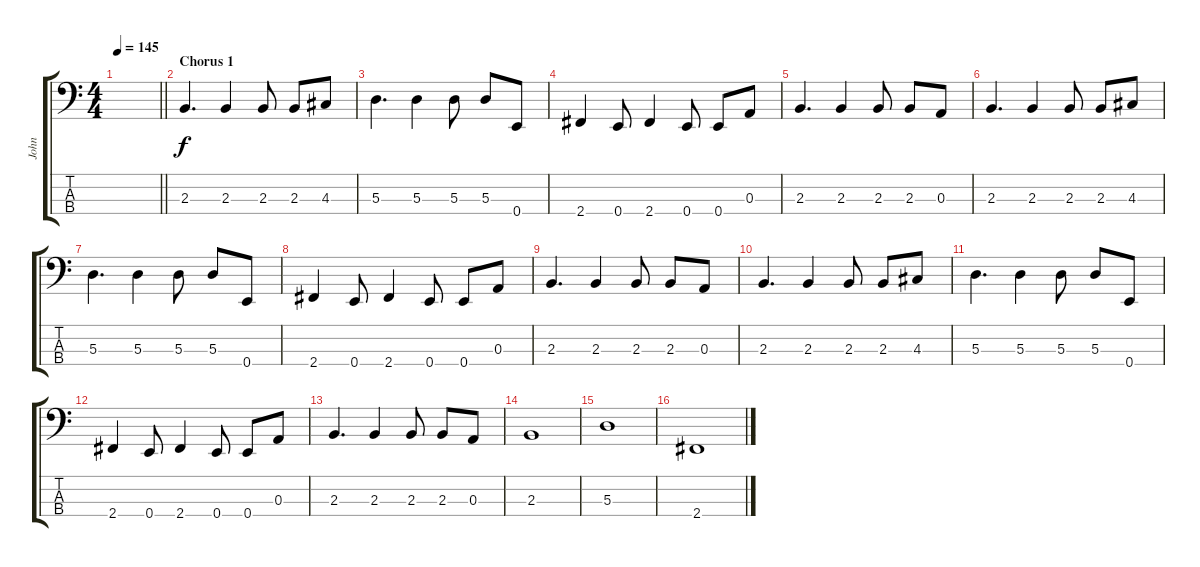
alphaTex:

\track ("John" "John") {instrument electricbassfinger}
\staff {score tabs}
\tuning (G2 D2 A1 E1) {hide}
\ts (4 4)
\tempo 145
\clef f4
\barLineRight lightlight
\ks c
|
\section ("" "Chorus 1")
2.3.4{d} 2.3.4 2.3.8 2.3.8 4.3.8 |
5.3.4{d} 5.3.4 5.3.8 5.3.8 0.4.8 |
2.4.4 0.4.8 2.4.4 0.4.8 0.4.8 0.3.8 |
2.3.4{d} 2.3.4 2.3.8 2.3.8 0.3.8 |
2.3.4{d} 2.3.4 2.3.8 2.3.8 4.3.8 |
5.3.4{d} 5.3.4 5.3.8 5.3.8 0.4.8 |
2.4.4 0.4.8 2.4.4 0.4.8 0.4.8 0.3.8 |
2.3.4{d} 2.3.4 2.3.8 2.3.8 0.3.8 |
2.3.4{d} 2.3.4 2.3.8 2.3.8 4.3.8 |
5.3.4{d} 5.3.4 5.3.8 5.3.8 0.4.8 |
2.4.4 0.4.8 2.4.4 0.4.8 0.4.8 0.3.8 |
2.3.4{d} 2.3.4 2.3.8 2.3.8 0.3.8 |
2.3.1 |
5.3.1 |
2.4.1
